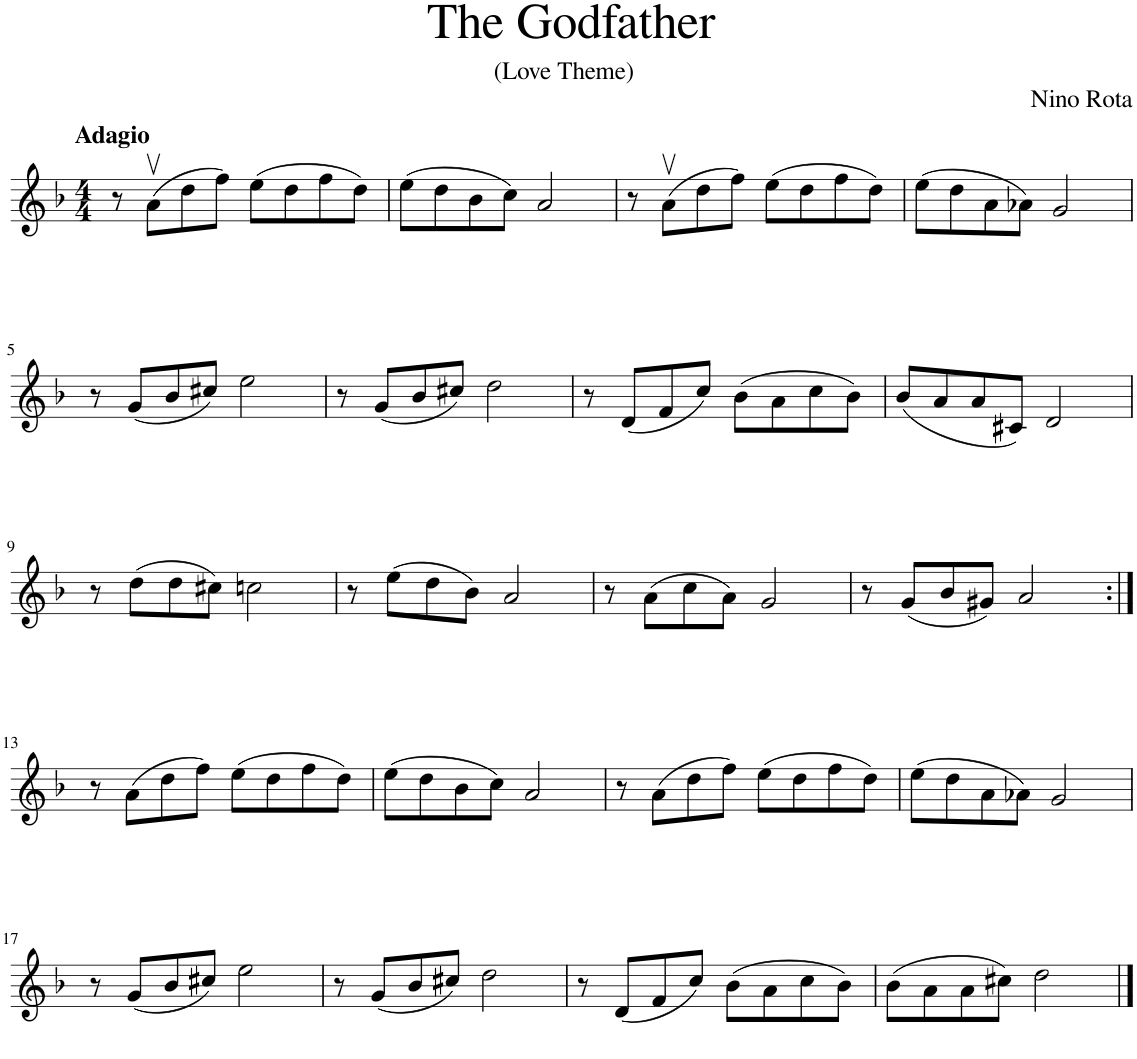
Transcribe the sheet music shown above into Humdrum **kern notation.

**kern
*part1
*staff1
*I"Violin
*I'Vln.
*clefG2
*k[b-]
*M4/4
=1
!LO:TX:a:B:t=Adagio
8r
(8av\L
8dd\
8ff\J)
(8ee\L
8dd\
8ff\
8dd\J)
=2
(8ee\L
8dd\
8b-\
8cc\J)
2a/
=3
8r
(8av\L
8dd\
8ff\J)
(8ee\L
8dd\
8ff\
8dd\J)
=4
(8ee\L
8dd\
8a\
8a-X\J)
2g/
!!LO:LB:g=z
=5
8r
(8g/L
8b-/
8cc#X/J)
2ee\
=6
8r
(8g/L
8b-/
8cc#X/J)
2dd\
=7
8r
(8d/L
8f/
8cc/J)
(8b-\L
8a\
8cc\
8b-\J)
=8
(8b-/L
8a/
8a/
8c#X/J)
2d/
!!LO:LB:g=z
=9
8r
(8dd\L
8dd\
8cc#X\J)
2ccn\
=10
8r
(8ee\L
8dd\
8b-\J)
2a/
=11
8r
(8a\L
8cc\
8a\J)
2g/
=12
8r
(8g/L
8b-/
8g#X/J)
2a/
!!LO:LB:g=z
=13:|!
8r
(8a\L
8dd\
8ff\J)
(8ee\L
8dd\
8ff\
8dd\J)
=14
(8ee\L
8dd\
8b-\
8cc\J)
2a/
=15
8r
(8a\L
8dd\
8ff\J)
(8ee\L
8dd\
8ff\
8dd\J)
=16
(8ee\L
8dd\
8a\
8a-X\J)
2g/
!!LO:LB:g=z
=17
8r
(8g/L
8b-/
8cc#X/J)
2ee\
=18
8r
(8g/L
8b-/
8cc#X/J)
2dd\
=19
8r
(8d/L
8f/
8cc/J)
(8b-\L
8a\
8cc\
8b-\J)
=20
(8b-\L
8a\
8a\
8cc#X\J)
2dd\
==
*-
